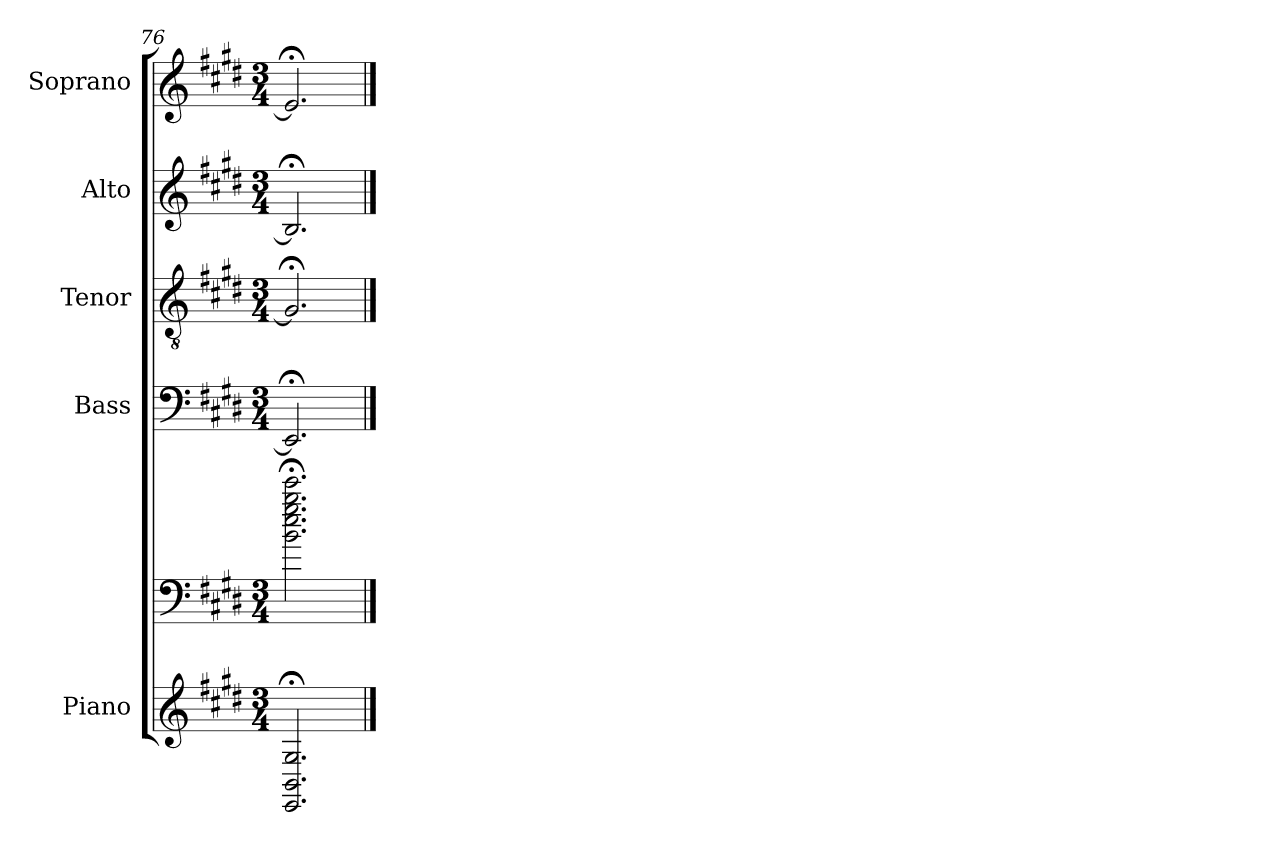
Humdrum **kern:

**kern	**kern	**kern	**kern	**kern	**kern
*part5	*part5	*part4	*part3	*part2	*part1
*staff6	*staff5	*staff4	*staff3	*staff2	*staff1
*I"Piano	*	*I"Bass	*I"Tenor	*I"Alto	*I"Soprano
*I'Pno	*	*	*	*	*
*clefG2	*clefF4	*clefF4	*clefGv2	*clefG2	*clefG2
*k[f#c#g#d#]	*k[f#c#g#d#]	*k[f#c#g#d#]	*k[f#c#g#d#]	*k[f#c#g#d#]	*k[f#c#g#d#]
*E:	*E:	*E:	*E:	*E:	*E:
*M3/4	*M3/4	*M3/4	*M3/4	*M3/4	*M3/4
=76	=76	=76	=76	=76	=76
2.EE/; 2.BB/; 2.G#/;	2.b\;< 2.ee\;< 2.gg#\;< 2.bb\;< 2.eee\;<	2.EE;</]	2.G#;</]	2.B;</]	2.e;</]
==	==	==	==	==	==
*-	*-	*-	*-	*-	*-
